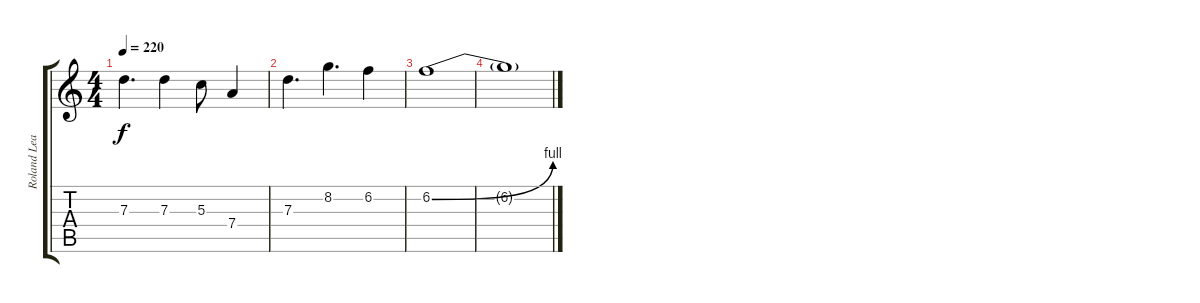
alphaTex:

\track ("Roland Lead" "Roland Lea") {instrument distortionguitar}
\staff {score tabs}
\tuning (E4 B3 G3 D3 A2 E2) {hide}
\ts (4 4)
\tempo 220
\clef g2
\ks c
7.3.4{d dy f} 7.3.4 5.3.8 7.4.4 |
7.3.4{d} 8.2.4{d} 6.2.4 |
6.2{be (bend 0 0 60 4)}.1 |
6.2{t}.1
